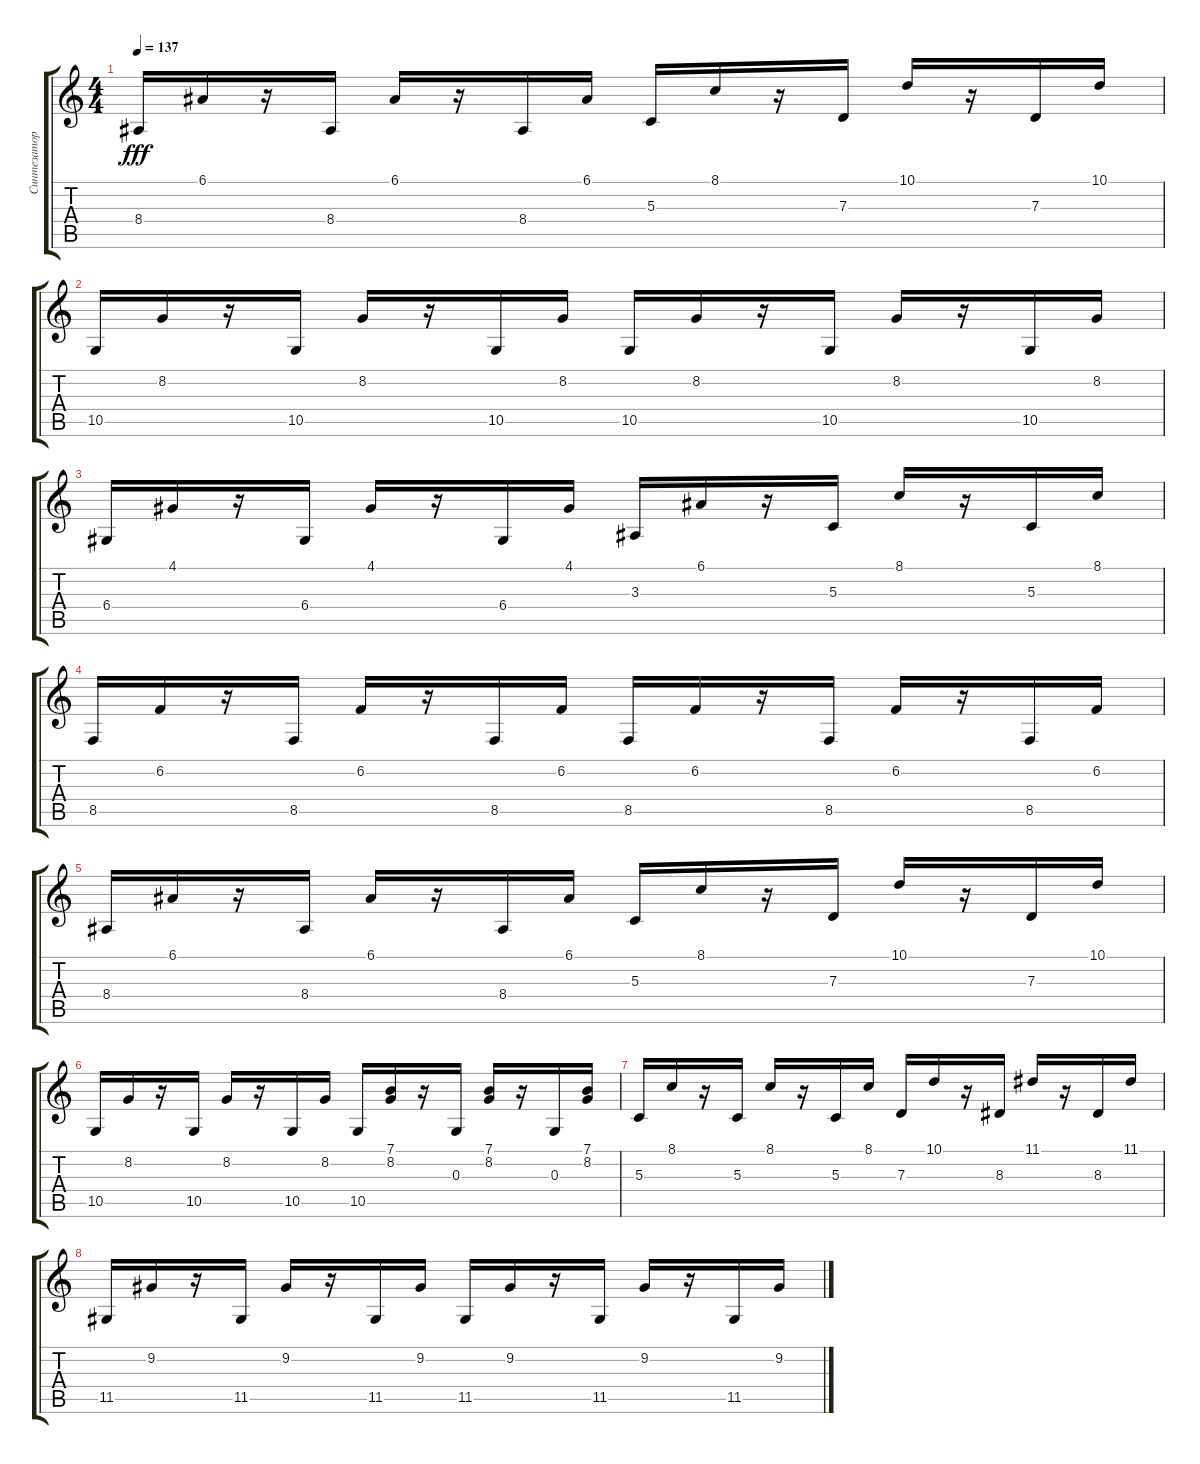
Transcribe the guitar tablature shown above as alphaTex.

\track ("Синтезатор" "Синтезатор") {instrument stringensemble1}
\staff {score tabs}
\tuning (E4 B3 G3 D3 A2 E2) {hide}
\ts (4 4)
\tempo 137
\clef g2
\ks c
8.4.16{dy fff} 6.1.16 r.16 8.4.16 6.1.16 r.16 8.4.16 6.1.16 5.3.16 8.1.16 r.16 7.3.16 10.1.16 r.16 7.3.16 10.1.16 |
10.5.16 8.2.16 r.16 10.5.16 8.2.16 r.16 10.5.16 8.2.16 10.5.16 8.2.16 r.16 10.5.16 8.2.16 r.16 10.5.16 8.2.16 |
6.4.16 4.1.16 r.16 6.4.16 4.1.16 r.16 6.4.16 4.1.16 3.3.16 6.1.16 r.16 5.3.16 8.1.16 r.16 5.3.16 8.1.16 |
8.5.16 6.2.16 r.16 8.5.16 6.2.16 r.16 8.5.16 6.2.16 8.5.16 6.2.16 r.16 8.5.16 6.2.16 r.16 8.5.16 6.2.16 |
8.4.16 6.1.16 r.16 8.4.16 6.1.16 r.16 8.4.16 6.1.16 5.3.16 8.1.16 r.16 7.3.16 10.1.16 r.16 7.3.16 10.1.16 |
10.5.16 8.2.16 r.16 10.5.16 8.2.16 r.16 10.5.16 8.2.16 10.5.16 (7.1 8.2).16 r.16 0.3.16 (7.1 8.2).16 r.16 0.3.16 (7.1 8.2).16 |
5.3.16 8.1.16 r.16 5.3.16 8.1.16 r.16 5.3.16 8.1.16 7.3.16 10.1.16 r.16 8.3.16 11.1.16 r.16 8.3.16 11.1.16 |
11.5.16 9.2.16 r.16 11.5.16 9.2.16 r.16 11.5.16 9.2.16 11.5.16 9.2.16 r.16 11.5.16 9.2.16 r.16 11.5.16 9.2.16
